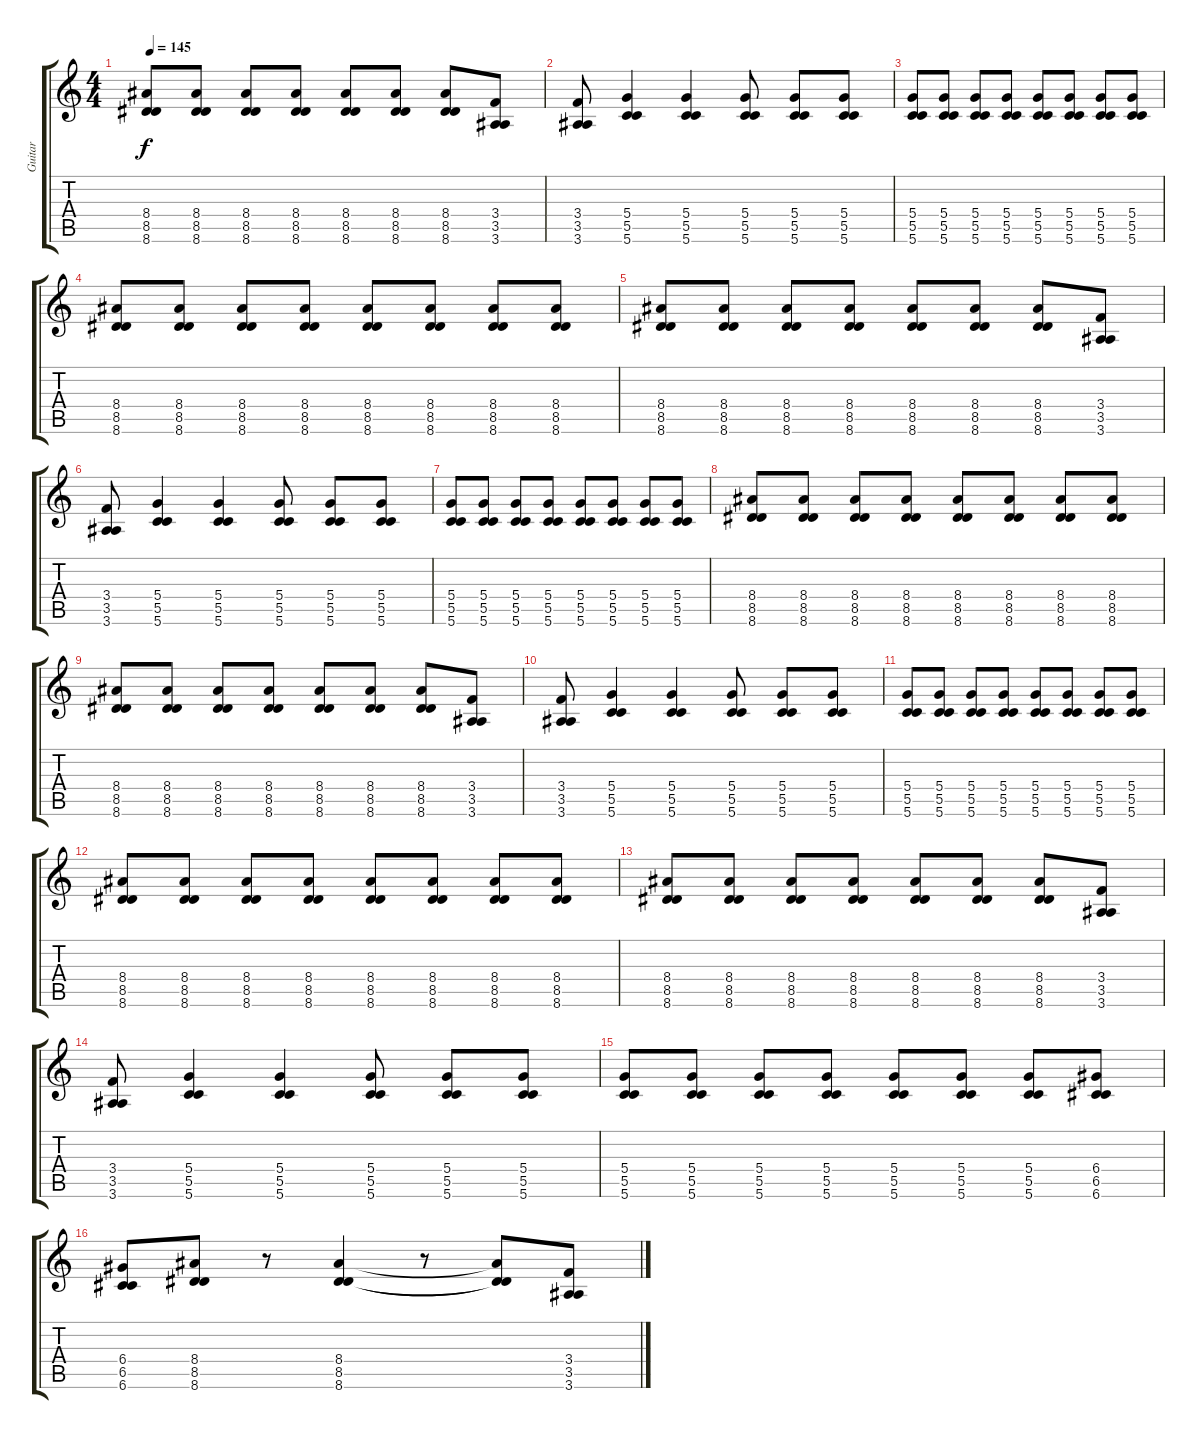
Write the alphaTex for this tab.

\track ("Guitar" "Guitar") {instrument overdrivenguitar}
\staff {score tabs}
\tuning (D4 B3 G3 D3 G2 G2) {hide}
\ts (4 4)
\tempo 145
\clef g2
\ks c
(8.4 8.5 8.6).8{dy f} (8.4 8.5 8.6).8 (8.4 8.5 8.6).8 (8.4 8.5 8.6).8 (8.4 8.5 8.6).8 (8.4 8.5 8.6).8 (8.4 8.5 8.6).8 (3.4 3.5 3.6).8 |
(3.4 3.5 3.6).8 (5.4 5.5 5.6).4 (5.4 5.5 5.6).4 (5.4 5.5 5.6).8 (5.4 5.5 5.6).8 (5.4 5.5 5.6).8 |
(5.4 5.5 5.6).8 (5.4 5.5 5.6).8 (5.4 5.5 5.6).8 (5.4 5.5 5.6).8 (5.4 5.5 5.6).8 (5.4 5.5 5.6).8 (5.4 5.5 5.6).8 (5.4 5.5 5.6).8 |
(8.4 8.5 8.6).8 (8.4 8.5 8.6).8 (8.4 8.5 8.6).8 (8.4 8.5 8.6).8 (8.4 8.5 8.6).8 (8.4 8.5 8.6).8 (8.4 8.5 8.6).8 (8.4 8.5 8.6).8 |
(8.4 8.5 8.6).8 (8.4 8.5 8.6).8 (8.4 8.5 8.6).8 (8.4 8.5 8.6).8 (8.4 8.5 8.6).8 (8.4 8.5 8.6).8 (8.4 8.5 8.6).8 (3.4 3.5 3.6).8 |
(3.4 3.5 3.6).8 (5.4 5.5 5.6).4 (5.4 5.5 5.6).4 (5.4 5.5 5.6).8 (5.4 5.5 5.6).8 (5.4 5.5 5.6).8 |
(5.4 5.5 5.6).8 (5.4 5.5 5.6).8 (5.4 5.5 5.6).8 (5.4 5.5 5.6).8 (5.4 5.5 5.6).8 (5.4 5.5 5.6).8 (5.4 5.5 5.6).8 (5.4 5.5 5.6).8 |
(8.4 8.5 8.6).8 (8.4 8.5 8.6).8 (8.4 8.5 8.6).8 (8.4 8.5 8.6).8 (8.4 8.5 8.6).8 (8.4 8.5 8.6).8 (8.4 8.5 8.6).8 (8.4 8.5 8.6).8 |
(8.4 8.5 8.6).8 (8.4 8.5 8.6).8 (8.4 8.5 8.6).8 (8.4 8.5 8.6).8 (8.4 8.5 8.6).8 (8.4 8.5 8.6).8 (8.4 8.5 8.6).8 (3.4 3.5 3.6).8 |
(3.4 3.5 3.6).8 (5.4 5.5 5.6).4 (5.4 5.5 5.6).4 (5.4 5.5 5.6).8 (5.4 5.5 5.6).8 (5.4 5.5 5.6).8 |
(5.4 5.5 5.6).8 (5.4 5.5 5.6).8 (5.4 5.5 5.6).8 (5.4 5.5 5.6).8 (5.4 5.5 5.6).8 (5.4 5.5 5.6).8 (5.4 5.5 5.6).8 (5.4 5.5 5.6).8 |
(8.4 8.5 8.6).8 (8.4 8.5 8.6).8 (8.4 8.5 8.6).8 (8.4 8.5 8.6).8 (8.4 8.5 8.6).8 (8.4 8.5 8.6).8 (8.4 8.5 8.6).8 (8.4 8.5 8.6).8 |
(8.4 8.5 8.6).8 (8.4 8.5 8.6).8 (8.4 8.5 8.6).8 (8.4 8.5 8.6).8 (8.4 8.5 8.6).8 (8.4 8.5 8.6).8 (8.4 8.5 8.6).8 (3.4 3.5 3.6).8 |
(3.4 3.5 3.6).8 (5.4 5.5 5.6).4 (5.4 5.5 5.6).4 (5.4 5.5 5.6).8 (5.4 5.5 5.6).8 (5.4 5.5 5.6).8 |
(5.4 5.5 5.6).8 (5.4 5.5 5.6).8 (5.4 5.5 5.6).8 (5.4 5.5 5.6).8 (5.4 5.5 5.6).8 (5.4 5.5 5.6).8 (5.4 5.5 5.6).8 (6.4 6.5 6.6).8 |
(6.4 6.5 6.6).8 (8.4 8.5 8.6).8 r.8 (8.4 8.5 8.6).4 r.8 (8.4{t} 8.5{t} 8.6{t}).8 (3.4 3.5 3.6).8
